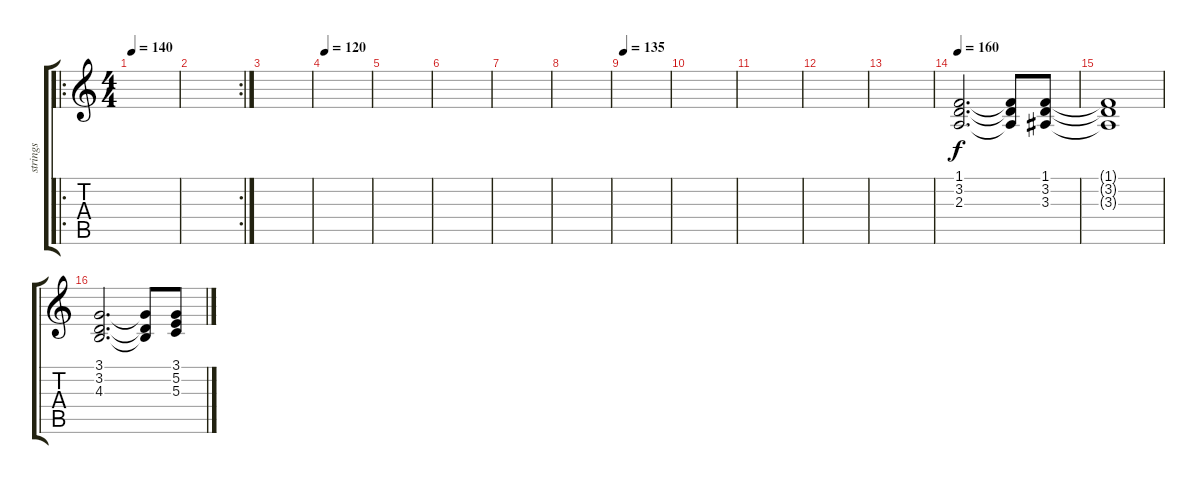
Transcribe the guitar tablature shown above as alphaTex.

\track ("strings" "strings") {instrument stringensemble1}
\staff {score tabs}
\tuning (E4 B3 G3 D3 A2 E2) {hide}
\ro
\ts (4 4)
\tempo 140
\clef g2
\ks c
|
\rc 2
|
|
\tempo 120
|
|
|
|
|
\tempo 135
|
|
|
|
|
\tempo 160
(1.1 3.2 2.3).2{d} (1.1{t} 3.2{t} 2.3{t}).8 (1.1 3.2 3.3).8 |
(1.1{t} 3.2{t} 3.3{t}).1 |
(3.1 3.2 4.3).2{d} (3.1{t} 3.2{t} 4.3{t}).8 (3.1 5.2 5.3).8
